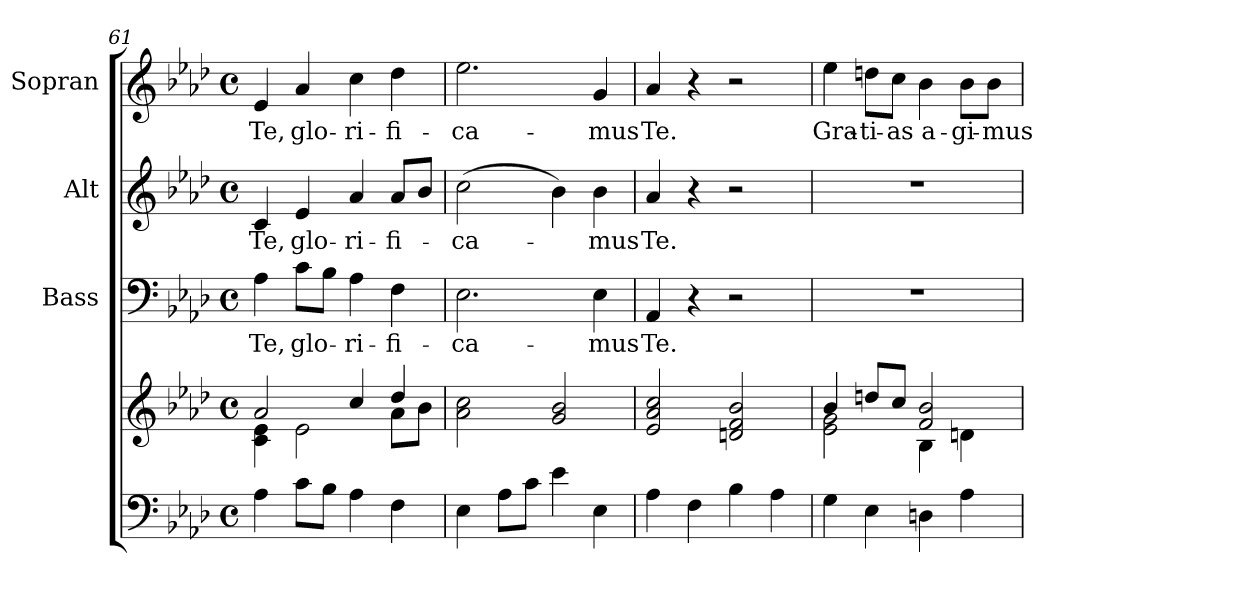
**kern	**kern	**kern	**text	**kern	**text	**kern	**text
*part4	*part4	*part3	*part3	*part2	*part2	*part1	*part1
*staff5	*staff4	*staff3	*staff3	*staff2	*staff2	*staff1	*staff1
*	*	*I"Bass	*	*I"Alt	*	*I"Sopran	*
*	*	*I'B.	*	*I'A.	*	*I'S.	*
*clefF4	*clefG2	*clefF4	*	*clefG2	*	*clefG2	*
*k[b-e-a-d-]	*k[b-e-a-d-]	*k[b-e-a-d-]	*	*k[b-e-a-d-]	*	*k[b-e-a-d-]	*
*A-:	*A-:	*A-:	*	*A-:	*	*A-:	*
*M4/4	*M4/4	*M4/4	*	*M4/4	*	*M4/4	*
*met(c)	*met(c)	*met(c)	*	*met(c)	*	*met(c)	*
=61	=61	=61	=61	=61	=61	=61	=61
*	*^	*	*	*	*	*	*
!	!	!	!	!LO:LY:b	!	!LO:LY:b	!	!LO:LY:b
4A-\	2a-/	4c\ 4e-\	4A-\	Te,	4c/	Te,	4e-/	Te,
!	!	!	!	!LO:LY:b	!	!LO:LY:b	!	!LO:LY:b
8c\L	.	2e-\	8c\L	glo-	4e-/	glo-	4a-/	glo-
8B-\J	.	.	8B-\J	.	.	.	.	.
!	!	!	!	!LO:LY:b	!	!LO:LY:b	!	!LO:LY:b
4A-\	4cc/	.	4A-\	-ri-	4a-/	-ri-	4cc\	-ri-
!	!	!	!	!LO:LY:b	!	!LO:LY:b	!	!LO:LY:b
4F\	4dd-/	8a-\L	4F\	-fi-	8a-/L	-fi-	4dd-\	-fi-
.	.	8b-\J	.	.	8b-/J	.	.	.
=62	=62	=62	=62	=62	=62	=62	=62	=62
!	!	!	!	!LO:LY:b	!	!LO:LY:b	!	!LO:LY:b
*	*v	*v	*	*	*	*	*	*
4E-\	2a-\ 2cc\	2.E-\	-ca-	(>2cc\	-ca-	2.ee-\	-ca-
8A-\L	.	.	.	.	.	.	.
8c\J	.	.	.	.	.	.	.
4e-\	2g/ 2b-/	.	.	4b-\)	.	.	.
!	!	!	!LO:LY:b	!	!LO:LY:b	!	!LO:LY:b
4E-\	.	4E-\	-mus	4b-\	-mus	4g/	-mus
=63	=63	=63	=63	=63	=63	=63	=63
!	!	!	!LO:LY:b	!	!LO:LY:b	!	!LO:LY:b
4A-\	2e-/ 2a-/ 2cc/	4AA-/	Te.	4a-/	Te.	4a-/	Te.
4F\	.	4r	.	4r	.	4r	.
4B-\	2dn/ 2f/ 2b-/	2r	.	2r	.	2r	.
4A-\	.	.	.	.	.	.	.
!!LO:PB:g=z
=64	=64	=64	=64	=64	=64	=64	=64
*	*^	*	*	*	*	*	*
!	!	!	!	!	!	!	!	!LO:LY:b
4G\	4b-/	2e-\ 2g\	1r	.	1r	.	4ee-\	Gra-
!	!	!	!	!	!	!	!	!LO:LY:b
4E-\	8ddn/L	.	.	.	.	.	8ddn\L	-ti-
!	!	!	!	!	!	!	!	!LO:LY:b
.	8cc/J	.	.	.	.	.	8cc\J	-as
!	!	!	!	!	!	!	!	!LO:LY:b
4Dn\	2f/ 2b-/	4B-\	.	.	.	.	4b-\	a-
!	!	!	!	!	!	!	!	!LO:LY:b
4A-\	.	4dn\	.	.	.	.	8b-\L	-gi-
!	!	!	!	!	!	!	!	!LO:LY:b
.	.	.	.	.	.	.	8b-\J	-mus
*	*v	*v	*	*	*	*	*	*
=	=	=	=	=	=	=	=
*-	*-	*-	*-	*-	*-	*-	*-
